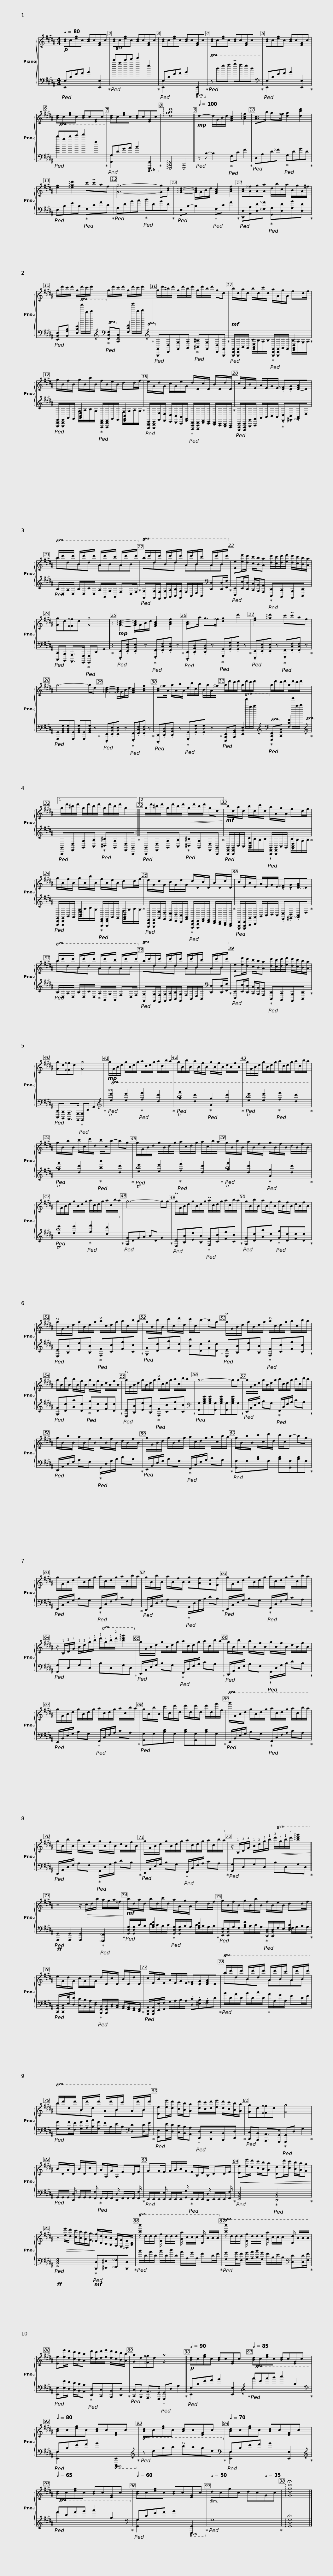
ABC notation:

X:1
%%score { ( 1 4 ) | ( 2 3 ) }
L:1/8
Q:1/4=80
M:4/4
I:linebreak $
K:B
V:1 treble
V:4 treble
V:2 bass
V:3 bass
V:1
!p! [Bd]c[eg]c [Bd]c[EG]c | [Bd]c[eg]c [Bd]c[EG]c | [Bd]c[eg]c [Bd]c[EG]c | [Bd]c[eg]c [Bd]c[EG]c |$ [Bd]c[eg]c [Bd]c[EG]c | %5
 [Bd]c[eg]c [Bd]c[EG]c | [Bd]c[eg]c [Bd]c[EG]c | !arpeggio![dgad']8 ||!mp![Q:1/4=100] d2- d/G/B/d/ [FAc]2 !arpeggio![Acf]2 |$ [Ac]>a g>^^f [dg]2 [dbd']2 | %10
 [eg]2 !arpeggio![egd']2 c'Pc'af | [Gg]6- [Gg][Bd] | !arpeggio![GBd]2- [GBd]/G/B/d/ [FAc]2 [Acf]2 |$ [Ac][A^^f][Ag][Aa] d/b/c/a/ B/g/A/^f/ | g/d'/c'/d'/ g/d'/c'/d'/ g/d'/c'/d'/ g/d'/c'/d'/ |$ %15
 g/d'/^b/d'/ g/d'/b/d'/ g/d'/b/d'/ gd | b/d/a/d/ b/d/c'/d/ a/A/g/A/ fd/f/ |$ g/B/f/B/ g/B/b/B/ f/B/e/B/ dd/f/ | e/G/d/G/ c/G/e/G/ d/D/c/D/ B/D/d/D/ |$ c/E/B/E/ A/E/G/E/ .[D^^F].[DG][D-FA]D | %20
!8va(! b/d''/d'/d''/ b/d''/d'/d''/ a/d''/b/c''/ a/d''/b/d''/!8va)! |$!8va(! b/d''/d'/d''/ b/d''/d'/d''/ a/d''/b/c''/ a/d''/b/d''/!8va)! | [Ee][ee']/[dd']/ [cc']/[Bb]/[Aa] [dd']/[cc']/[dd']/[ee']/ [dd']/[cc']/[Bb]/[Aa]/ |$ [Gg]d[^^F^^f]d [Gg]4 |:!mp! !arpeggio![GBd]2- [GBd]/G/B/d/ [FAc]2 [Acf]2 | %25
 [Ac]>a g>^^f [dg]2 d'2 | [eg]2 !arpeggio![gd']2 c'Pc'af |$ g6- gd | !arpeggio![GBd]2- [GBd]/G/B/d/ [FAc]2 [Acf]2 | [Ac]^^f/A/ g/A/a/A/ d/b/c/a/ B/g/A/^f/ |$ %30
 g/d'/c'/d'/ g/d'/c'/d'/ g/d'/c'/d'/ g/d'/c'/d'/ |1 g/d'/^b/d'/ g/d'/b/d'/ g/d'/b/d'/ g2 :|2$ g/d'/^b/d'/ g/d'/b/d'/!<(! g/d'/b/d'/ gd!<)! ||!mf! b/d/a/d/ b/d/c'/d/ a/A/g/A/ fd/f/ |$ g/B/f/B/ g/B/b/B/ f/B/e/B/ dd/f/ | %35
 e/G/d/G/ c/G/e/G/ d/D/c/D/ B/D/d/D/ |$ c/E/B/E/ A/E/G/E/ .[D^^F].[DG][D-FA]D |!8va(! b/d''/d'/d''/ b/d''/d'/d''/ a/d''/b/c''/ a/d''/b/d''/!8va)! |$!8va(! b/d''/d'/d''/ b/d''/d'/d''/ a/d''/b/c''/ a/d''/b/d''/!8va)! | [Ee][ee']/[dd']/ [cc']/[Bb]/[Aa] [dd']/[cc']/[dd']/[ee']/ [dd']/[cc']/[Bb]/[Aa]/ |$ %40
 [Gg]d[^^F^^f]d [Gg]4 ||!mp! g/G/B/d/ g/B/d/g/ a/c/d/g/ a/c/b/a/ | g/B/b/B/ a/B/f/B/ g/B/f/B/ d/B/f/B/ |$ g/G/B/d/ g/B/d/g/ a/c/d/g/ a/c/b/a/ | g/B/b/B/ c'/c/d'/d/ c'/c/b- bg | %45
 g/G/B/d/ g/B/d/g/ a/c/d/g/ a/c/b/a/ |$ g/B/b/B/ a/B/f/B/ g/B/f/B/ d/B/f/B/ | g/G/B/d/ g/B/d/g/ a/c/d/g/ a/c/b/a/ | g6- gg |$ Pg/G/B/d/ g/B/d/g/ Pa/c/d/g/ a/c/b/a/ | %50
 g/B/b/B/ a/B/f/B/ g/B/f/B/ d/B/f/B/ |$ Pg/G/B/d/ g/B/d/g/ Pa/c/d/g/ a/c/b/a/ | g/B/b/B/ c'/c/d'/d/ c'/c/b- bg | Pg/G/B/d/ g/B/d/g/ Pa/c/d/g/ a/c/b/a/ |$ g/B/b/B/ a/B/f/B/ g/B/f/B/ d/B/f/B/ | %55
 Pg/G/B/d/ g/B/d/g/ Pa/c/d/g/ a/c/b/a/ | g6- gg |$ g/G/B/d/ g/B/d/g/ a/c/d/g/ a/c/b/a/ | g/B/b/B/ a/B/f/B/ g/B/f/B/ d/B/f/B/ |$ g/G/B/d/ g/B/d/g/ a/c/d/g/ a/c/b/a/ | %60
 g/B/b/B/ c'/c/d'/d/ c'/c/b- bg | g/G/B/d/ g/B/d/g/ a/c/d/g/ a/c/b/a/ |$ g/B/b/B/ a/B/f/B/ [Bg][Af][Gd][Ff] | g/G/B/d/ g/B/d/g/ a/c/d/g/ a/c/b/a/ | z/ !1!B,/!2!D/!4!G/ !1!B/!2!d/!4!g/!1!b/!8va(! !2!d'/!4!g'/!1!b'/!2!d''/ !arpeggio![b'd''g'']2!8va)! |$ %65
 g/G/B/d/ g/B/d/g/ a/c/d/g/ a/c/b/a/ | g/B/b/B/ a/B/f/B/ g/B/f/B/ d/B/f/B/ |$ g/G/B/d/ g/B/d/g/ a/c/d/g/ a/c/b/a/ | g/B/b/B/ c'/c/d'/d/ d'/d/d'/d/ d'/d/f'/f/ |$!8va(! g'/g/b/d'/ g'/b/d'/g'/ a'/c'/d'/g'/ a'/c'/b'/a'/ | %70
 g'/b/b'/b/ a'/b/f'/b/ g'/b/f'/b/ d'/b/f'/b/ |$ g'/g/b/d'/ g'/b/d'/g'/ a'/c'/d'/g'/ a'/c'/b'/a'/!8va)! | z/ !1!B,/!2!D/!4!G/ !1!B/!2!d/!4!g/!1!b/!8va(!!8va(!!<(! !2!d'/!4!g'/!1!b'/!2!d''/ !arpeggio![b'd''g'']2!8va)!!8va)!!<)! || z4 z/!>(! c/d/b/ a/g/a/^^f/!>)! |$ b/d/a/d/ b/d/c'/d/ a/A/g/A/ fd/f/ | %75
 g/B/f/B/ g/B/b/B/ f/B/e/B/ dd/f/ |$ e/G/d/G/ c/G/e/G/ d/D/c/D/ B/D/d/D/ | c/E/B/E/ A/E/G/E/ .[D^^F].[DG][DFA]D |$!8va(! b/d''/d'/d''/ b/d''/d'/d''/ a/d''/b/c''/ a/d''/b/d''/!8va)! |!8va(! b/d''/d'/d''/ b/d''/d'/d''/ a/d''/b/c''/ a/d''/b/d''/!8va)! |$ %80
 [Ee][ee']/[dd']/ [cc']/[Bb]/[Aa] [dd']/[cc']/[dd']/[ee']/ [dd']/[cc']/[Bb]/[Aa]/ | [Gg]d[^^F^^f]d [Gg]4 |$ B/D/A/D/ B/D/c/D/ A/A,/G/A,/ FD/F/ | GG/F/ G/A/B/G/ F/B,/E/B,/ DD/F/ |$!<(! [Ee][ee']/[dd']/ [cc']/[Bb]/[Aa] [Dd][dd']/[cc']/ [Bb]/[Aa]/[Gg]!<)! | %85
 z!>(! [ee']/[dd']/ [cc']/[Bb]/[Aa]/[Gg]/!>)! [^^F^^f]/[Dd]/[Cc]/[B,B]/ [A,A]/[G,G]/[^^F,F]/[B,D]/ |$!8va(! [bb']/ d'/d'/d'/ [ff']/ d'/d'/d'/ [aa']/ c'/c'/c'/ [dd']/ b/b/b/!8va)! |!8va(! [bb']/ d'/d'/d'/ [ff']/ d'/d'/d'/ [aa']/ c'/c'/c'/ [dd']/ b/b/b/!8va)! |$ [Ee][ee']/[dd']/ [cc']/[Bb]/[Aa] [dd']/[cc']/[dd']/[ee']/ [dd']/[cc']/[Bb]/[Aa]/ | [Gg]d[^^F^^f]d [Gg]4 || %90
[Q:1/4=90]!p! [Bd]c[eg]c [Bd]c[EG]c |$[Q:1/4=85] [Bd]c[eg]c [Bd]c[EG]c |[Q:1/4=80] [Bd]c[eg]c [Bd]c[EG]c | [Bd]c[eg]c [Bd]c[EG]c |[Q:1/4=70] [Bd]c[eg]c [Bd]c[EG]c |$ %95
[Q:1/4=65] [Bd]c[eg]c [Bd]c[EG]c |[Q:1/4=60] [Bd]c[eg]c [Bd]c[EG]c |[Q:1/4=50] dcgc d[Q:1/4=45]c[Q:1/4=35]Gc | !arpeggio!!fermata![Gdgd']8 |] %99
V:2
!ped! E,B,EF G2 [E,,E,]2!ped-up! |!ped!!8va(! f'c''f''g'' a''2 g'2!ped-up!!8va)! |!ped! E,B,EF G2!8vb(! [E,,,E,,]2!ped-up!!8vb)! |!8va(!!ped! z d'g'a' Pb'a'g'd'!8va)!!ped-up! |$[K:bass]!ped! E,B,EF G2 [E,,E,]2!ped-up! | %5
!ped!!8va(! f'c''f''g'' a''2 g'2!ped-up!!8va)! |!ped! G,DGA B2!8vb(! [G,,,G,,]2!ped-up!!8vb)! | !arpeggio![G,,,D,,G,,]4 [G,,,D,,]4 ||!ped! z B,- B,2!ped-up!!ped! F,C F2!ped-up! |$!ped! D,A,D^^F!ped-up!!ped! G,DGD!ped-up! | %10
!ped! E,B,EB,!ped-up!!ped! F,CFC!ped-up! |!ped! G,DGA!ped-up!!ped! BDGD!ped-up! |!ped! E,B,- B,2!ped-up!!ped! F,C F2!ped-up! |$!ped! [D,,D,][A,,A,][D,D][^^F,^^F]!ped-up!!ped! [G,,G,][D,D][G,G][D,D]!ped-up! |!ped! [E,,B,,E,][B,,G,B,] [E,B,E]2[K:treble]!8va(!!ped-up![K:bass]!ped! [F,,C,F,]!8va)![C,G,C] [F,CF]2[K:treble]!8va(!!ped-up!!8va)! |$ %15
!ped! [G,,G,][D,D][G,G][A,A]!ped-up!!ped! [^B,^B][G,G][D,D][G,,G,]!ped-up! |!mf!!ped! [G,,D,G,]/[G,,D,G,]/B,/A,/ [G,B,E]2!ped-up!!ped! [G,,D,G,]/[G,,D,G,]/A,/G,/ [F,A,D]2!ped-up! |$!ped! [E,,B,,E,]/[E,,B,,E,]/G,/F,/ [G,B,E]2!ped-up!!ped! [D,,B,,D,]/[D,,B,,D,]/F,/E,/ [D,F,B,]2!ped-up! |!ped! [C,,G,,C,]/[C,,G,,C,]/[E,E]/[D,D]/ [C,C]/[B,,B,]/[A,,A,]/[D,F,]/!ped-up!!ped! [B,,,F,,B,,]/[B,,,F,,B,,]/[B,,D,]/[A,,C,]/ [G,,B,,]/[F,,A,,]/[E,,G,,]/[D,,F,,]/!ped-up! |$!ped! [A,,,D,,A,,]/[A,,,D,,A,,]/[E,,E,]/[F,,F,]/ G,/A,/B,/A,/!ped-up! .[D,C].[^E,B,].[^^F,A,]D | %20
!ped! B/D/A/D/ B/D/c/D/ A/A,/G/A,/ FD/F/!ped-up! |$!ped! [G,G][G,G]/[F,F]/ [G,G]/[A,A]/[B,B]/[G,G]/ F/B,/E/B,/[K:bass] [D,D][D,D]/[F,F]/!ped-up! |!ped! [E,,E,][E,E]/[D,D]/ [C,C]/[B,,B,]/[A,,A,]!ped-up!!ped! [D,,D,][C,,C,][B,,,B,,][D,,D,] |$!ped! [C,,C,][B,,,B,,] [A,,,A,,]>[G,,,G,,]!ped-up!!ped! [G,,,G,,]D, G,2!ped-up! |:!ped! .[E,,E,].[E,B,E].[E,B,E] z!ped-up!!ped! .[F,,F,].[F,CF].[F,CF] z!ped-up! | %25
!ped! .[D,,D,].[D,A,D].[D,A,D] z!ped-up!!ped! .[G,,G,].[G,DG].[G,DG] z!ped-up! |!ped! .[E,,E,].[E,B,E].[E,B,E] z!ped-up!!ped! .[F,,F,].[F,CF].[F,CF] z!ped-up! |$!ped! [G,,G,][G,B,DG][G,B,DG][G,,G,] [G,B,DG][G,,G,][G,B,DG] z!ped-up! |!ped! .[E,,E,].[E,B,E].[E,B,E] z!ped-up!!ped! .[F,,F,].[F,CF].[F,CF] z!ped-up! |!ped! .[D,,D,].[D,A,D].[D,A,D] z!ped-up!!ped! .[G,,G,].[G,DG].[G,DG] z!ped-up! |$ %30
!ped! [E,,B,,E,][B,,G,B,] [E,B,E]2[K:treble]!8va(![K:bass]!ped-up!!ped! [F,,C,F,]!8va)![C,G,C] [F,CF]2[K:treble]!8va(!!ped-up!!8va)! |1!ped! [G,,G,][D,D][G,G][A,A]!ped-up!!ped! [^B,^B][G,G][D,D][G,,G,]!ped-up! :|2$!ped! [G,,G,][D,D][G,G][A,A]!ped-up!!ped! [^B,^B][G,G][D,D][G,,G,]!ped-up! ||!ped! [G,,D,G,]/[G,,D,G,]/B,/A,/ [G,B,E]2!ped-up!!ped! [G,,D,G,]/[G,,D,G,]/A,/G,/ [F,A,D]2!ped-up! |$!ped! [E,,B,,E,]/[E,,B,,E,]/G,/F,/ [G,B,E]2!ped-up!!ped! [D,,B,,D,]/[D,,B,,D,]/F,/E,/ [D,F,B,]2!ped-up! | %35
!ped! [C,,G,,C,]/[C,,G,,C,]/[E,E]/[D,D]/ [C,C]/[B,,B,]/[A,,A,]/[D,F,]/!ped-up!!ped! [B,,,F,,B,,]/[B,,,F,,B,,]/[B,,D,]/[A,,C,]/ [G,,B,,]/[F,,A,,]/[E,,G,,]/[D,,F,,]/!ped-up! |$!ped! [A,,,D,,A,,]/[A,,,D,,A,,]/[E,,E,]/[F,,F,]/ G,/A,/B,/A,/ .[D,C].[^E,B,].[^^F,A,]D!ped-up! |!ped! B/D/A/D/ B/D/c/D/!ped-up! A/A,/G/A,/ FD/F/ |$!ped! [G,G][G,G]/[F,F]/ [G,G]/[A,A]/[B,B]/[G,G]/ F/B,/E/B,/[K:bass] [D,D][D,D]/[F,F]/!ped-up! |!ped! [E,,E,][E,E]/[D,D]/ [C,C]/[B,,B,]/[A,,A,]!ped-up!!ped! [D,,D,][C,,C,][B,,,B,,][D,,D,]!ped-up! |$ %40
!ped! [C,,C,][B,,,B,,] [A,,,A,,]>[G,,,G,,]!ped-up!!ped! [G,,,G,,]D, G,2!ped-up! ||[K:treble]!ped!!8va(! [e'e'']2 [e'e'']2!ped-up!!ped! [f'f'']2 [d'd'']2!ped-up! |!ped! [g'g'']2 [d'd'']2!ped-up!!ped! [gg']2 [d'd'']2!ped-up! |$!ped! [e'e'']2 [e'e'']2!ped-up!!ped! [f'f'']2 [d'd'']2!ped-up! |!ped! [g'g'']2 [d'd'']2!ped-up!!ped! [b'b'']2 [d'd'']2!ped-up! | %45
!ped! [e'e'']2 [e'e'']2!ped-up!!ped! [f'f'']2 [d'd'']2!ped-up! |$!ped! [g'g'']2 [d'd'']2!ped-up!!ped! [gg']2 [d'd'']2!ped-up! |!ped! [e'e'']2 [e'e'']2!ped-up!!ped! [f'f'']2 [d'd'']2!ped-up!!8va)! |!ped! [G,G]DGA BD G2!ped-up! |$!ped! [E,E][B,B][Ee][B,B]!ped-up!!ped! [F,F][Cc][Ff][Cc]!ped-up! | %50
!ped! [G,G][Dd][Aa][Dd]!ped-up!!ped! [Gg][Dd][Fd][Dd]!ped-up! |$!ped! [E,E][B,B][Ee][B,B]!ped-up!!ped! [F,F][Cc][Ff][Cc]!ped-up! |!ped! [G,G][Dd][Gg][Dd] [Bb][Dd][Gg][Dd]!ped-up! |!ped! [E,E][B,B][Ee][B,B]!ped-up!!ped! [F,F][Cc][Ff][Cc]!ped-up! |$!ped! [G,G][Dd][Aa][Dd]!ped-up!!ped! [Gg][Dd][Fd][Dd]!ped-up! | %55
!ped! [E,E][B,B][Ee][B,B]!ped-up!!ped! [F,F][Cc][Ff][Cc]!ped-up! |[K:bass]!ped! [G,,G,][G,B,DG][G,B,DG][G,,G,] [G,B,DG][G,,G,][G,B,DG]G,!ped-up! |$!ped! E,,/B,,/E,/G,/ B,G,!ped-up!!ped! F,,/C,/F,/A,/ CA,!ped-up! |!ped! D,,/A,,/D,/F,/ A,F,!ped-up!!ped! G,,/D,/G,/B,/ DB,!ped-up! |$!ped! E,,/B,,/E,/G,/ B,G,!ped-up!!ped! F,,/C,/F,/A,/ CA,!ped-up! | %60
!ped! [G,,G,]G,[B,D]G, [B,D][G,,G,][B,D]G,!ped-up! |!ped! E,,/B,,/E,/G,/ B,G,!ped-up!!ped! F,,/C,/F,/A,/ CA,!ped-up! |$!ped! D,,/A,,/D,/F,/ A,F,!ped-up!!ped! G,,/D,/G,/B,/ DB,!ped-up! |!ped! E,,/B,,/E,/G,/ B,G,!ped-up!!ped! F,,/C,/F,/A,/ CA,!ped-up! |!ped! [G,,G,]D,G,D, B,D,G,D,!ped-up! |$ %65
!ped! E,,/B,,/E,/G,/ B,G,!ped-up!!ped! F,,/C,/F,/A,/ CA,!ped-up! |!ped! D,,/A,,/D,/F,/ A,F,!ped-up!!ped! G,,/D,/G,/B,/ DB,!ped-up! |$!ped! E,,/B,,/E,/G,/ B,G,!ped-up!!ped! F,,/C,/F,/A,/ CA,!ped-up! |!ped! [G,,G,]G,[B,D]G, [B,D][G,,G,][B,D]G,!ped-up! |$!ped! E,,/B,,/E,/G,/ B,G,!ped-up!!ped! F,,/C,/F,/A,/ CA,!ped-up! | %70
!ped! D,,/A,,/D,/F,/ A,F,!ped-up!!ped! G,,/D,/G,/B,/ DB,!ped-up! |$!ped! E,,/B,,/E,/G,/ B,G,!ped-up!!ped! F,,/C,/F,/A,/ CA,!ped-up! |!ped! [G,,G,]D,G,D, B,D,G,D,!ped-up! ||!ff!!ped! [G,,,G,,]2 [G,,,G,,]2 [G,,,G,,]2!ped-up!!ped! [^^F,,,^^F,,]2!ped-up! |$!mf!!ped! [G,,D,G,]/[G,,D,G,]/B,/A,/ [G,B,E]2!ped-up!!ped! [G,,D,G,]/[G,,D,G,]/A,/G,/ [F,A,D]2!ped-up! | %75
!ped! [E,,B,,E,]/[E,,B,,E,]/G,/F,/ [G,B,E]2!ped-up!!ped! [D,,B,,D,]/[D,,B,,D,]/F,/E,/ [D,F,B,]2!ped-up! |$!ped! [C,,G,,C,]/[C,,G,,C,]/[E,E]/[D,D]/ [C,C]/[B,,B,]/[A,,A,]/[D,F,]/!ped-up!!ped! [B,,,F,,B,,]/[B,,,F,,B,,]/[B,,D,]/[A,,C,]/ [G,,B,,]/[F,,A,,]/[E,,G,,]/[D,,F,,]/!ped-up! |!ped! [A,,,D,,A,,]/[A,,,D,,A,,]/[E,,E,]/[F,,F,]/ G,/A,/B,/A,/ .[D,C].[^E,B,].[^^F,A,]D!ped-up! |$!ped! B/D/A/D/ B/D/c/D/!ped-up! A/A,/G/A,/ FD/F/ |!ped! [G,G][G,G]/[F,F]/ [G,G]/[A,A]/[B,B]/[G,G]/ F/B,/E/B,/[K:bass] [D,D][D,D]/[F,F]/!ped-up! |$ %80
!ped! [E,,E,][E,E]/[D,D]/ [C,C]/[B,,B,]/[A,,A,]!ped-up!!ped! [D,,D,][C,,C,][B,,,B,,][D,,D,]!ped-up! |!ped! [C,,C,][B,,,B,,] [A,,,A,,]>[G,,,G,,]!ped-up!!ped! [G,,,G,,]D, G,2!ped-up! |$!ped! G,,/G,,/G,,/ [D,,D,]/ G,,/G,,/G,,/ [F,,F,]/!ped-up!!ped! F,,/F,,/F,,/ [D,,D,]/ F,,/F,,/F,,/ [F,,F,]/!ped-up! |!ped! E,,/E,,/E,,/ [E,,E,]/ E,,/E,,/E,,/ [G,,G,]/!ped-up!!ped! E,,/E,,/E,,/ [D,,D,]/ E,,/E,,/E,,/ [F,,F,]/!ped-up! |$!ped! [E,,B,,E,]4!ped-up!!ped! [D,,A,,D,]4!ped-up! | %85
!ff!!ped! [G,,C,E,G,]4!mf!!ped-up!!ped! [D,,D,][^E,,^E,][^^F,,^^F,][D,,D,]!ped-up! |$!ped! B/D/A/D/ B/D/c/D/ A/A,/G/A,/ FD/F/!ped-up! |!ped! [G,G][G,G]/[F,F]/ [G,G]/[A,A]/[B,B]/[G,G]/ F/B,/E/B,/[K:bass] [D,D][D,D]/[F,F]/!ped-up! |$!ped! [E,,E,][E,E]/[D,D]/ [C,C]/[B,,B,]/[A,,A,]!ped-up!!ped! [D,,D,][C,,C,][B,,,B,,][D,,D,]!ped-up! |!ped! [C,,C,][B,,,B,,] [A,,,A,,]>[G,,,G,,]!ped-up!!ped! [G,,,G,,]D, G,2!ped-up! || %90
!ped! E,B,EF G2 [E,,E,]2!ped-up! |$[K:treble]!8va(!!ped! f'c''f''g'' a''2 g'2!ped-up!!8va)! |[K:bass]!ped! E,B,EF G2!8vb(! [E,,,E,,]2!ped-up!!8vb)! |[K:treble]!8va(!!ped! z d'g'a' Pb'a'g'd'!ped-up!!8va)! |[K:bass]!ped! E,B,EF G2 [E,,E,]2!ped-up! |$ %95
[K:treble]!8va(!!ped! f'c''f''g'' a''2 g'2!ped-up!!8va)! |[K:bass]!ped! G,DGA B2!8vb(! [G,,,G,,]2!ped-up!!8vb)! |!ped! G,8!ped-up! | !arpeggio!!fermata![G,,D,G,]8 |] %99
V:3
 [E,,E,]2 x6 |!8va(! f'2 x6!8va)! | [E,,E,]2 x4!8vb(! x2!8vb)! |!8va(! x8!8va)! |$[K:bass] [E,,E,]2 x6 | %5
!8va(! f'2 x6!8va)! | [G,,G,]2 x4!8vb(! x2!8vb)! | x8 || x8 |$ x8 | %10
 x8 | x8 | x8 |$ x8 | x5/2[K:treble]!8va(! g''/f''/g''/[K:bass]!8va)! x5/2[K:treble]!8va(! a''/g''/a''/!8va)! |$ %15
 x8 | x2 C/B,/A,/B,/ x2 B,/A,/G,/A,/ |$ x2 G,/A,/B,/G,/ x2 F,/G,/A,/G,/ | x8 |$ x8 | %20
 x8 |$ x6[K:bass] x2 | x8 |$ x8 |: x8 | %25
 x8 | x8 |$ x8 | x8 | x8 |$ %30
 x5/2[K:treble]!8va(! g''/f''/g''/[K:bass]!8va)! x5/2[K:treble]!8va(! a''/g''/a''/!8va)! |1 x8 :|2$ x8 || x2 C/B,/A,/B,/ x2 B,/A,/G,/A,/ |$ x2 G,/A,/B,/G,/ x2 F,/G,/A,/G,/ | %35
 x8 |$ x8 | x8 |$ x6[K:bass] x2 | x8 |$ %40
 x8 ||[K:treble]!8va(! Tb'8 | Tb'8 |$ Tb'8 | Tb'8 | %45
 Tb'8 |$ Tb'8 | Tb'8!8va)! | x8 |$ x8 | %50
 x8 |$ x8 | x8 | x8 |$ x8 | %55
 x8 |[K:bass] x8 |$ x8 | x8 |$ x8 | %60
 x8 | x8 |$ x8 | x8 | x8 |$ %65
 x8 | x8 |$ x8 | x8 |$ x8 | %70
 x8 |$ x8 | x8 || x8 |$ x2 C/B,/A,/B,/ x2 B,/A,/G,/A,/ | %75
 x2 G,/A,/B,/G,/ x2 F,/G,/A,/G,/ |$ x8 | x8 |$ x8 | x6[K:bass] x2 |$ %80
 x8 | x8 |$ x8 | x8 |$ x8 | %85
 x8 |$ x8 | x6[K:bass] x2 |$ x8 | x8 || %90
 [E,,E,]2 x6 |$[K:treble]!8va(! f'2 x6!8va)! |[K:bass] [E,,E,]2 x4!8vb(! x2!8vb)! |[K:treble]!8va(! x8!8va)! |[K:bass] [E,,E,]2 x6 |$ %95
[K:treble]!8va(! f'2 x6!8va)! |[K:bass] [G,,G,]2 x4!8vb(! x2!8vb)! | x8 | x8 |] %99
V:4
 x8 | x8 | x8 | x8 |$ x8 | %5
 x8 | x8 | x8 || x8 |$ x8 | %10
 x8 | x8 | x8 |$ x8 | x8 |$ %15
 x8 | x8 |$ x8 | x8 |$ x8 | %20
!8va(! bd'bd' abab!8va)! |$!8va(! bd'bd' abab!8va)! | x8 |$ x8 |: x8 | %25
 x8 | x8 |$ x8 | x8 | x8 |$ %30
 x8 |1 x8 :|2$ x8 || x8 |$ x8 | %35
 x8 |$ x8 |!8va(! bd'bd' abab!8va)! |$!8va(! bd'bd' abab!8va)! | x8 |$ %40
 x8 || x8 | x8 |$ x8 | x8 | %45
 x8 |$ x8 | x8 | x8 |$ x8 | %50
 x8 |$ x8 | x8 | x8 |$ x8 | %55
 x8 | x8 |$ x8 | x8 |$ x8 | %60
 x8 | x8 |$ x8 | x8 | x4!8va(! x4!8va)! |$ %65
 x8 | x8 |$ x8 | x8 |$!8va(! x8 | %70
 x8 |$ x8!8va)! | x4!8va(!!8va(! x4!8va)!!8va)! || x8 |$ x8 | %75
 x8 |$ x8 | x8 |$!8va(! bd'bd' abab!8va)! |!8va(! bd'bd' abab!8va)! |$ %80
 x8 | x8 |$ x8 | x8 |$ x8 | %85
 x8 |$!8va(! x8!8va)! |!8va(! x8!8va)! |$ x8 | x8 || %90
 x8 |$ x8 | x8 | x8 | x8 |$ %95
 x8 | x8 | x8 | x8 |] %99
